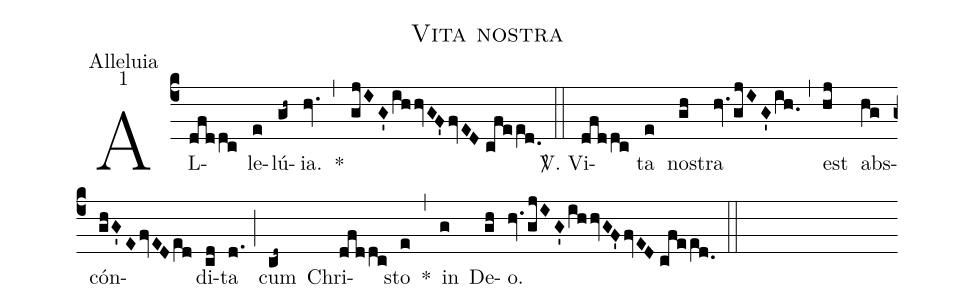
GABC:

name:Vita nostra;
office-part:Alleluia;
mode:1;
%%
(c4) AL(dfddc)le(e)lú(gh~){ia}.(hv.) *(,) (gjIG'ihhvGF'fvED//cfee[ll:1]d.0) (::) <sp>V/</sp>. Vi(dfddc)ta(e) no(gh)stra(hv.gjIG'ih.0) (,) est(hj) abs(hg)cón(ghG'EfvEDe[ll:1]d)di(cd)ta(d.) (;) cum(cd~) Chri(dfddc)sto(e) *(,) in(g) <nlba>De(gh)o.(hv.gjIG'ihhvGF'fvED//cfee[ll:1]d.0) </nlba>(::)
